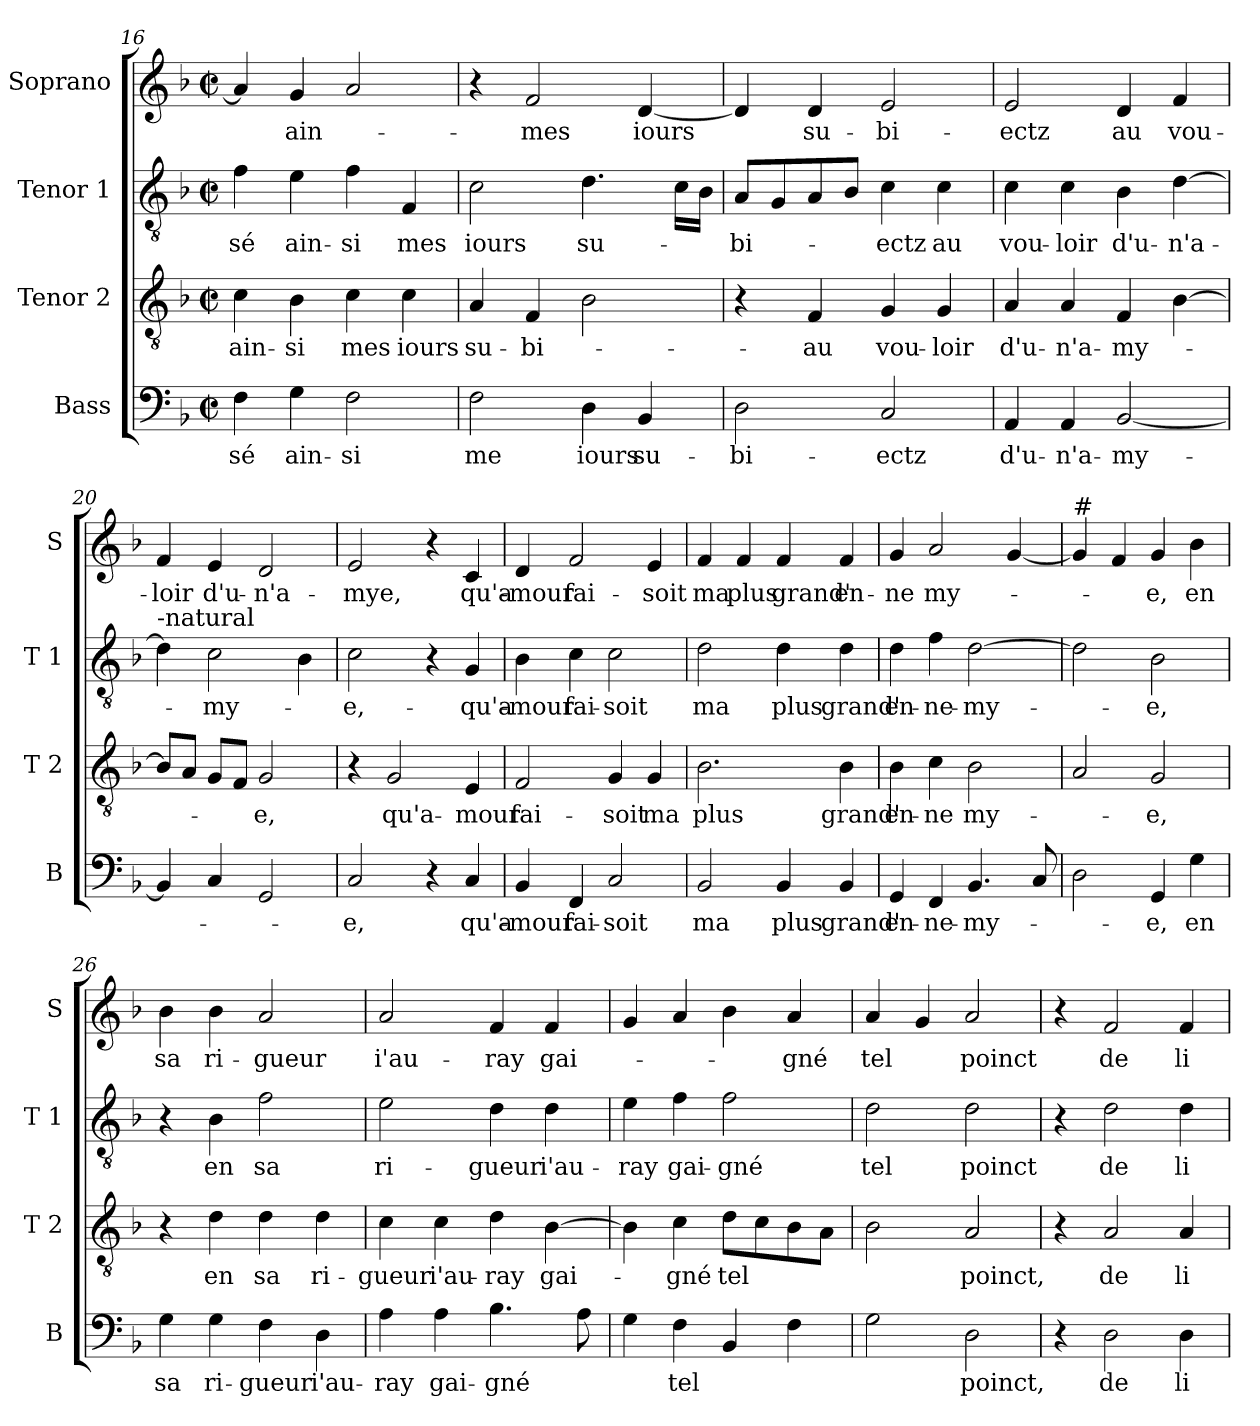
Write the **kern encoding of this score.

**kern	**text	**kern	**text	**kern	**text	**kern	**text
*part4	*part4	*part3	*part3	*part2	*part2	*part1	*part1
*staff4	*staff4	*staff3	*staff3	*staff2	*staff2	*staff1	*staff1
*I"Bass	*	*I"Tenor 2	*	*I"Tenor 1	*	*I"Soprano	*
*I'B	*	*I'T 2	*	*I'T 1	*	*I'S	*
*clefF4	*	*clefGv2	*	*clefGv2	*	*clefG2	*
*k[b-]	*	*k[b-]	*	*k[b-]	*	*k[b-]	*
*F:	*	*F:	*	*F:	*	*F:	*
*M2/2	*	*M2/2	*	*M2/2	*	*M2/2	*
*met(c|)	*	*met(c|)	*	*met(c|)	*	*met(c|)	*
=16	=16	=16	=16	=16	=16	=16	=16
!	!LO:LY:b	!	!LO:LY:b	!	!LO:LY:b	!	!
4F\	-sé	4c\	ain-	4f\	-sé	4a/]	.
!	!LO:LY:b	!	!LO:LY:b	!	!LO:LY:b	!	!LO:LY:b
4G\	ain-	4B-\	-si	4e\	ain-	4g/	ain-
!	!LO:LY:b	!	!LO:LY:b	!	!LO:LY:b	!	!
2F\	-si	4c\	mes	4f\	-si	2a/	.
!	!	!	!LO:LY:b	!	!LO:LY:b	!	!
.	.	4c\	iours	4F/	mes	.	.
=17	=17	=17	=17	=17	=17	=17	=17
!	!LO:LY:b	!	!LO:LY:b	!	!LO:LY:b	!	!
2F\	me	4A/	su-	2c\	iours	4r	.
!	!	!	!LO:LY:b	!	!	!	!LO:LY:b
.	.	4F/	-bi-	.	.	2f/	mes
!	!LO:LY:b	!	!	!	!LO:LY:b	!	!
4D\	iours	2B-\	.	4.d\	su-	.	.
!	!LO:LY:b	!	!	!	!	!	!LO:LY:b
4BB-/	su-	.	.	.	.	[4d/	iours
.	.	.	.	16c\LL	.	.	.
.	.	.	.	16B-\JJ	.	.	.
!!LO:LB:g=z
=18	=18	=18	=18	=18	=18	=18	=18
!	!LO:LY:b	!	!	!	!LO:LY:b	!	!
2D\	-bi-	4r	.	8A/L	-bi-	4d/]	.
.	.	.	.	8G/	.	.	.
!	!	!	!LO:LY:b	!	!	!	!LO:LY:b
.	.	4F/	au	8A/	.	4d/	su-
.	.	.	.	8B-/J	.	.	.
!	!LO:LY:b	!	!LO:LY:b	!	!LO:LY:b	!	!LO:LY:b
2C/	-ectz	4G/	vou-	4c\	-ectz	2e/	-bi-
!	!	!	!LO:LY:b	!	!LO:LY:b	!	!
.	.	4G/	-loir	4c\	au	.	.
=19	=19	=19	=19	=19	=19	=19	=19
!	!LO:LY:b	!	!LO:LY:b	!	!LO:LY:b	!	!LO:LY:b
4AA/	d'u-	4A/	d'u-	4c\	vou-	2e/	-ectz
!	!LO:LY:b	!	!LO:LY:b	!	!LO:LY:b	!	!
4AA/	-n'a-	4A/	-n'a-	4c\	-loir	.	.
!	!LO:LY:b	!	!LO:LY:b	!	!LO:LY:b	!	!LO:LY:b
[2BB-/	-my-	4F/	-my-	4B-\	d'u-	4d/	au
!	!	!	!	!	!LO:LY:b	!	!LO:LY:b
.	.	[4B-\	.	[4d\	-n'a-	4f/	vou-
=20	=20	=20	=20	=20	=20	=20	=20
!	!	!	!	!LO:TX:a:t=-natural	!	!	!
!	!	!	!	!	!	!	!LO:LY:b
4BB-/]	.	8B-/L]	.	4d\]	.	4f/	-loir
.	.	8A/J	.	.	.	.	.
!	!	!	!	!	!LO:LY:b	!	!LO:LY:b
4C/	.	8G/L	.	2c\	-my-	4e/	d'u-
.	.	8F/J	.	.	.	.	.
!	!	!	!LO:LY:b	!	!	!	!LO:LY:b
2GG/	.	2G/	-e,	.	.	2d/	-n'a-
.	.	.	.	4B-\	.	.	.
=21	=21	=21	=21	=21	=21	=21	=21
!	!LO:LY:b	!	!	!	!LO:LY:b	!	!LO:LY:b
2C/	-e,	4r	.	2c\	-e,-	2e/	-mye,
!	!	!	!LO:LY:b	!	!	!	!
.	.	2G/	qu'a-	.	.	.	.
4r	.	.	.	4r	.	4r	.
!	!LO:LY:b	!	!LO:LY:b	!	!LO:LY:b	!	!LO:LY:b
4C/	qu'a-	4E/	-mour	4G/	-qu'a-	4c/	qu'a-
=22	=22	=22	=22	=22	=22	=22	=22
!	!LO:LY:b	!	!LO:LY:b	!	!LO:LY:b	!	!LO:LY:b
4BB-/	-mour	2F/	fai-	4B-\	-mour	4d/	-mour
!	!LO:LY:b	!	!	!	!LO:LY:b	!	!LO:LY:b
4FF/	fai-	.	.	4c\	fai-	2f/	fai-
!	!LO:LY:b	!	!LO:LY:b	!	!LO:LY:b	!	!
2C/	-soit	4G/	-soit	2c\	-soit	.	.
!	!	!	!LO:LY:b	!	!	!	!LO:LY:b
.	.	4G/	ma	.	.	4e/	-soit
=23	=23	=23	=23	=23	=23	=23	=23
!	!LO:LY:b	!	!LO:LY:b	!	!LO:LY:b	!	!LO:LY:b
2BB-/	ma	2.B-\	plus	2d\	ma	4f/	ma
!	!	!	!	!	!	!	!LO:LY:b
.	.	.	.	.	.	4f/	plus
!	!LO:LY:b	!	!	!	!LO:LY:b	!	!LO:LY:b
4BB-/	plus	.	.	4d\	plus	4f/	grand'
!	!LO:LY:b	!	!LO:LY:b	!	!LO:LY:b	!	!LO:LY:b
4BB-/	grand'	4B-\	grand'	4d\	grand'	4f/	en-
!!LO:LB:g=z
=24	=24	=24	=24	=24	=24	=24	=24
!	!LO:LY:b	!	!LO:LY:b	!	!LO:LY:b	!	!LO:LY:b
4GG/	en-	4B-\	en-	4d\	en-	4g/	-ne
!	!LO:LY:b	!	!LO:LY:b	!	!LO:LY:b	!	!LO:LY:b
4FF/	-ne-	4c\	-ne	4f\	-ne-	2a/	my-
!	!LO:LY:b	!	!LO:LY:b	!	!LO:LY:b	!	!
4.BB-/	-my-	2B-\	my-	[2d\	-my-	.	.
.	.	.	.	.	.	[4g/	.
8C/	.	.	.	.	.	.	.
=25	=25	=25	=25	=25	=25	=25	=25
!	!	!	!	!	!	!LO:TX:a:t=#	!
2D\	.	2A/	.	2d\]	.	4g/]	.
.	.	.	.	.	.	4f/	.
!	!LO:LY:b	!	!LO:LY:b	!	!LO:LY:b	!	!LO:LY:b
4GG/	-e,	2G/	-e,	2B-\	-e,	4g/	-e,
!	!LO:LY:b	!	!	!	!	!	!LO:LY:b
4G\	en	.	.	.	.	4b-\	en
=26	=26	=26	=26	=26	=26	=26	=26
!	!LO:LY:b	!	!	!	!	!	!LO:LY:b
4G\	sa	4r	.	4r	.	4b-\	sa
!	!LO:LY:b	!	!LO:LY:b	!	!LO:LY:b	!	!LO:LY:b
4G\	ri-	4d\	en	4B-\	en	4b-\	ri-
!	!LO:LY:b	!	!LO:LY:b	!	!LO:LY:b	!	!LO:LY:b
4F\	-gueur	4d\	sa	2f\	sa	2a/	-gueur
!	!LO:LY:b	!	!LO:LY:b	!	!	!	!
4D\	i'au-	4d\	ri-	.	.	.	.
=27	=27	=27	=27	=27	=27	=27	=27
!	!LO:LY:b	!	!LO:LY:b	!	!LO:LY:b	!	!LO:LY:b
4A\	-ray	4c\	-gueur	2e\	ri-	2a/	i'au-
!	!LO:LY:b	!	!LO:LY:b	!	!	!	!
4A\	gai-	4c\	i'au-	.	.	.	.
!	!LO:LY:b	!	!LO:LY:b	!	!LO:LY:b	!	!LO:LY:b
4.B-\	-gné	4d\	-ray	4d\	-gueur	4f/	-ray
!	!	!	!LO:LY:b	!	!LO:LY:b	!	!LO:LY:b
.	.	[4B-\	gai-	4d\	i'au-	4f/	gai-
8A\	.	.	.	.	.	.	.
=28	=28	=28	=28	=28	=28	=28	=28
!	!	!	!	!	!LO:LY:b	!	!
4G\	.	4B-\]	.	4e\	-ray	4g/	.
!	!LO:LY:b	!	!LO:LY:b	!	!LO:LY:b	!	!
4F\	tel	4c\	-gné	4f\	gai-	4a/	.
!	!	!	!LO:LY:b	!	!LO:LY:b	!	!
4BB-/	.	8d\L	tel	2f\	-gné	4b-\	.
.	.	8c\	.	.	.	.	.
!	!	!	!	!	!	!	!LO:LY:b
4F\	.	8B-\	.	.	.	4a/	-gné
.	.	8A\J	.	.	.	.	.
!!LO:PB:g=z
=29	=29	=29	=29	=29	=29	=29	=29
!	!	!	!	!	!LO:LY:b	!	!LO:LY:b
2G\	.	2B-\	.	2d\	tel	4a/	tel
.	.	.	.	.	.	4g/	.
!	!LO:LY:b	!	!LO:LY:b	!	!LO:LY:b	!	!LO:LY:b
2D\	poinct,	2A/	poinct,	2d\	poinct	2a/	poinct
=30	=30	=30	=30	=30	=30	=30	=30
4r	.	4r	.	4r	.	4r	.
!	!LO:LY:b	!	!LO:LY:b	!	!LO:LY:b	!	!LO:LY:b
2D\	de	2A/	de	2d\	de	2f/	de
!	!LO:LY:b	!	!LO:LY:b	!	!LO:LY:b	!	!LO:LY:b
4D\	li-	4A/	li-	4d\	li-	4f/	li-
=	=	=	=	=	=	=	=
*-	*-	*-	*-	*-	*-	*-	*-
